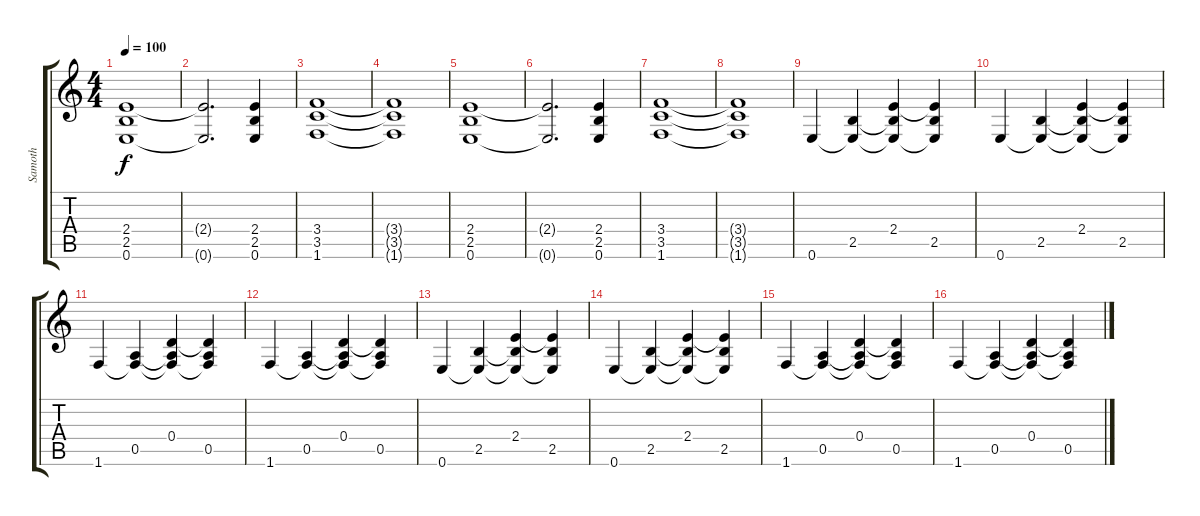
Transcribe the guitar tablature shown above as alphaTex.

\track ("Samoth" "Samoth") {instrument distortionguitar}
\staff {score tabs}
\tuning (E4 B3 G3 D3 A2 E2) {hide}
\ts (4 4)
\tempo 100
\clef g2
\ks c
(2.4 2.5 0.6).1{dy f} |
(2.4{t} 0.6{t}).2{d} (2.4 2.5 0.6).4 |
(3.4 3.5 1.6).1 |
(3.4{t} 3.5{t} 1.6{t}).1 |
(2.4 2.5 0.6).1 |
(2.4{t} 0.6{t}).2{d} (2.4 2.5 0.6).4 |
(3.4 3.5 1.6).1 |
(3.4{t} 3.5{t} 1.6{t}).1 |
0.6.4 (2.5 0.6{t}).4 (2.4 2.5{t} 0.6{t}).4 (2.4{t} 2.5 0.6{t}).4 |
0.6.4 (2.5 0.6{t}).4 (2.4 2.5{t} 0.6{t}).4 (2.4{t} 2.5 0.6{t}).4 |
1.6.4 (0.5 1.6{t}).4 (0.4 0.5{t} 1.6{t}).4 (0.4{t} 0.5 1.6{t}).4 |
1.6.4 (0.5 1.6{t}).4 (0.4 0.5{t} 1.6{t}).4 (0.4{t} 0.5 1.6{t}).4 |
0.6.4 (2.5 0.6{t}).4 (2.4 2.5{t} 0.6{t}).4 (2.4{t} 2.5 0.6{t}).4 |
0.6.4 (2.5 0.6{t}).4 (2.4 2.5{t} 0.6{t}).4 (2.4{t} 2.5 0.6{t}).4 |
1.6.4 (0.5 1.6{t}).4 (0.4 0.5{t} 1.6{t}).4 (0.4{t} 0.5 1.6{t}).4 |
1.6.4 (0.5 1.6{t}).4 (0.4 0.5{t} 1.6{t}).4 (0.4{t} 0.5 1.6{t}).4
